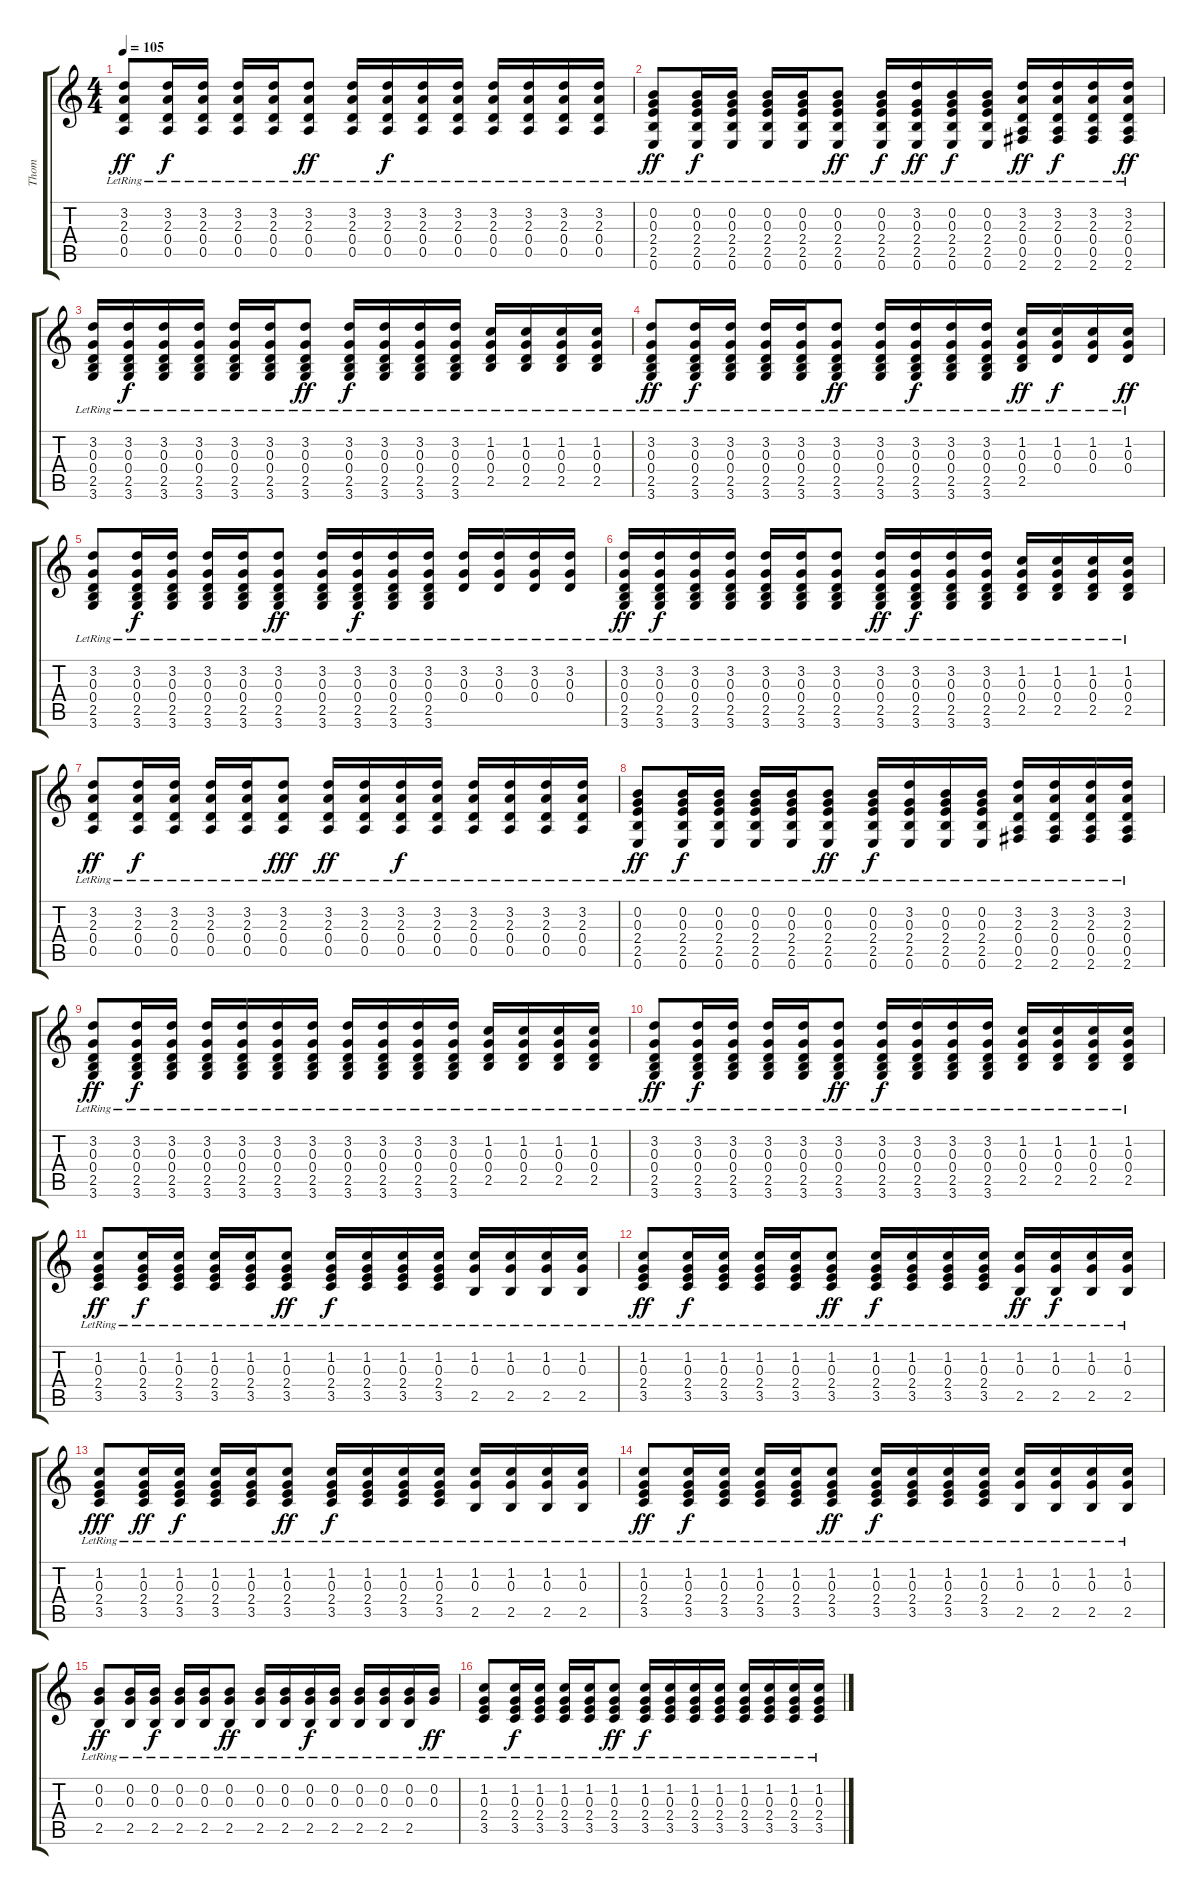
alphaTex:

\track ("Thom" "Thom") {instrument acousticguitarnylon}
\staff {score tabs}
\tuning (E4 B3 G3 D3 A2 E2) {hide}
\ts (4 4)
\tempo 105
\clef g2
\ks c
(3.2{lr} 2.3{lr} 0.4{lr} 0.5{lr}).8{dy ff} (3.2{lr} 2.3{lr} 0.4{lr} 0.5{lr}).16{dy f} (3.2{lr} 2.3{lr} 0.4{lr} 0.5{lr}).16 (3.2{lr} 2.3{lr} 0.4{lr} 0.5{lr}).16 (3.2{lr} 2.3{lr} 0.4{lr} 0.5{lr}).16 (3.2{lr} 2.3{lr} 0.4{lr} 0.5{lr}).8{dy ff} (3.2{lr} 2.3{lr} 0.4{lr} 0.5{lr}).16 (3.2{lr} 2.3{lr} 0.4{lr} 0.5{lr}).16{dy f} (3.2{lr} 2.3{lr} 0.4{lr} 0.5{lr}).16 (3.2{lr} 2.3{lr} 0.4{lr} 0.5{lr}).16 (3.2{lr} 2.3{lr} 0.4{lr} 0.5{lr}).16 (3.2{lr} 2.3{lr} 0.4{lr} 0.5{lr}).16 (3.2{lr} 2.3{lr} 0.4{lr} 0.5{lr}).16 (3.2{lr} 2.3{lr} 0.4{lr} 0.5{lr}).16 |
(0.2{lr} 0.3{lr} 2.4{lr} 2.5{lr} 0.6{lr}).8{dy ff} (0.2{lr} 0.3{lr} 2.4{lr} 2.5{lr} 0.6{lr}).16{dy f} (0.2{lr} 0.3{lr} 2.4{lr} 2.5{lr} 0.6{lr}).16 (0.2{lr} 0.3{lr} 2.4{lr} 2.5{lr} 0.6{lr}).16 (0.2{lr} 0.3{lr} 2.4{lr} 2.5{lr} 0.6{lr}).16 (0.2{lr} 0.3{lr} 2.4{lr} 2.5{lr} 0.6{lr}).8{dy ff} (0.2{lr} 0.3{lr} 2.4{lr} 2.5{lr} 0.6{lr}).16{dy f} (3.2{lr} 0.3{lr} 2.4{lr} 2.5{lr} 0.6{lr}).16{dy ff} (0.2{lr} 0.3{lr} 2.4{lr} 2.5{lr} 0.6{lr}).16{dy f} (0.2{lr} 0.3{lr} 2.4{lr} 2.5{lr} 0.6{lr}).16 (3.2{lr} 2.3{lr} 0.4{lr} 0.5{lr} 2.6{lr}).16{dy ff} (3.2{lr} 2.3{lr} 0.4{lr} 0.5{lr} 2.6{lr}).16{dy f} (3.2{lr} 2.3{lr} 0.4{lr} 0.5{lr} 2.6{lr}).16 (3.2{lr} 2.3{lr} 0.4{lr} 0.5{lr} 2.6{lr}).16{dy ff} |
(3.2{lr} 0.3{lr} 0.4{lr} 2.5{lr} 3.6{lr}).16 (3.2{lr} 0.3{lr} 0.4{lr} 2.5{lr} 3.6{lr}).16{dy f} (3.2{lr} 0.3{lr} 0.4{lr} 2.5{lr} 3.6{lr}).16 (3.2{lr} 0.3{lr} 0.4{lr} 2.5{lr} 3.6{lr}).16 (3.2{lr} 0.3{lr} 0.4{lr} 2.5{lr} 3.6{lr}).16 (3.2{lr} 0.3{lr} 0.4{lr} 2.5{lr} 3.6{lr}).16 (3.2{lr} 0.3{lr} 0.4{lr} 2.5{lr} 3.6{lr}).8{dy ff} (3.2{lr} 0.3{lr} 0.4{lr} 2.5{lr} 3.6{lr}).16{dy f} (3.2{lr} 0.3{lr} 0.4{lr} 2.5{lr} 3.6{lr}).16 (3.2{lr} 0.3{lr} 0.4{lr} 2.5{lr} 3.6{lr}).16 (3.2{lr} 0.3{lr} 0.4{lr} 2.5{lr} 3.6{lr}).16 (1.2{lr} 0.3{lr} 0.4{lr} 2.5{lr}).16 (1.2{lr} 0.3{lr} 0.4{lr} 2.5{lr}).16 (1.2{lr} 0.3{lr} 0.4{lr} 2.5{lr}).16 (1.2{lr} 0.3{lr} 0.4{lr} 2.5{lr}).16 |
(3.2{lr} 0.3{lr} 0.4{lr} 2.5{lr} 3.6{lr}).8{dy ff} (3.2{lr} 0.3{lr} 0.4{lr} 2.5{lr} 3.6{lr}).16{dy f} (3.2{lr} 0.3{lr} 0.4{lr} 2.5{lr} 3.6{lr}).16 (3.2{lr} 0.3{lr} 0.4{lr} 2.5{lr} 3.6{lr}).16 (3.2{lr} 0.3{lr} 0.4{lr} 2.5{lr} 3.6{lr}).16 (3.2{lr} 0.3{lr} 0.4{lr} 2.5{lr} 3.6{lr}).8{dy ff} (3.2{lr} 0.3{lr} 0.4{lr} 2.5{lr} 3.6{lr}).16 (3.2{lr} 0.3{lr} 0.4{lr} 2.5{lr} 3.6{lr}).16{dy f} (3.2{lr} 0.3{lr} 0.4{lr} 2.5{lr} 3.6{lr}).16 (3.2{lr} 0.3{lr} 0.4{lr} 2.5{lr} 3.6{lr}).16 (1.2{lr} 0.3{lr} 0.4{lr} 2.5{lr}).16{dy ff} (1.2{lr} 0.3{lr} 0.4{lr}).16{dy f} (1.2{lr} 0.3{lr} 0.4{lr}).16 (1.2{lr} 0.3{lr} 0.4{lr}).16{dy ff} |
(3.2{lr} 0.3{lr} 0.4{lr} 2.5{lr} 3.6{lr}).8 (3.2{lr} 0.3{lr} 0.4{lr} 2.5{lr} 3.6{lr}).16{dy f} (3.2{lr} 0.3{lr} 0.4{lr} 2.5{lr} 3.6{lr}).16 (3.2{lr} 0.3{lr} 0.4{lr} 2.5{lr} 3.6{lr}).16 (3.2{lr} 0.3{lr} 0.4{lr} 2.5{lr} 3.6{lr}).16 (3.2{lr} 0.3{lr} 0.4{lr} 2.5{lr} 3.6{lr}).8{dy ff} (3.2{lr} 0.3{lr} 0.4{lr} 2.5{lr} 3.6{lr}).16 (3.2{lr} 0.3{lr} 0.4{lr} 2.5{lr} 3.6{lr}).16{dy f} (3.2{lr} 0.3{lr} 0.4{lr} 2.5{lr} 3.6{lr}).16 (3.2{lr} 0.3{lr} 0.4{lr} 2.5{lr} 3.6{lr}).16 (3.2{lr} 0.3{lr} 0.4{lr}).16 (3.2{lr} 0.3{lr} 0.4{lr}).16 (3.2{lr} 0.3{lr} 0.4{lr}).16 (3.2{lr} 0.3{lr} 0.4{lr}).16 |
(3.2{lr} 0.3{lr} 0.4{lr} 2.5{lr} 3.6{lr}).16{dy ff} (3.2{lr} 0.3{lr} 0.4{lr} 2.5{lr} 3.6{lr}).16{dy f} (3.2{lr} 0.3{lr} 0.4{lr} 2.5{lr} 3.6{lr}).16 (3.2{lr} 0.3{lr} 0.4{lr} 2.5{lr} 3.6{lr}).16 (3.2{lr} 0.3{lr} 0.4{lr} 2.5{lr} 3.6{lr}).16 (3.2{lr} 0.3{lr} 0.4{lr} 2.5{lr} 3.6{lr}).16 (3.2{lr} 0.3{lr} 0.4{lr} 2.5{lr} 3.6{lr}).8 (3.2{lr} 0.3{lr} 0.4{lr} 2.5{lr} 3.6{lr}).16{dy ff} (3.2{lr} 0.3{lr} 0.4{lr} 2.5{lr} 3.6{lr}).16{dy f} (3.2{lr} 0.3{lr} 0.4{lr} 2.5{lr} 3.6{lr}).16 (3.2{lr} 0.3{lr} 0.4{lr} 2.5{lr} 3.6{lr}).16 (1.2{lr} 0.3{lr} 0.4{lr} 2.5{lr}).16 (1.2{lr} 0.3{lr} 0.4{lr} 2.5{lr}).16 (1.2{lr} 0.3{lr} 0.4{lr} 2.5{lr}).16 (1.2{lr} 0.3{lr} 0.4{lr} 2.5{lr}).16 |
(3.2{lr} 2.3{lr} 0.4{lr} 0.5{lr}).8{dy ff} (3.2{lr} 2.3{lr} 0.4{lr} 0.5{lr}).16{dy f} (3.2{lr} 2.3{lr} 0.4{lr} 0.5{lr}).16 (3.2{lr} 2.3{lr} 0.4{lr} 0.5{lr}).16 (3.2{lr} 2.3{lr} 0.4{lr} 0.5{lr}).16 (3.2{lr} 2.3{lr} 0.4{lr} 0.5{lr}).8{dy fff} (3.2{lr} 2.3{lr} 0.4{lr} 0.5{lr}).16{dy ff} (3.2{lr} 2.3{lr} 0.4{lr} 0.5{lr}).16 (3.2{lr} 2.3{lr} 0.4{lr} 0.5{lr}).16{dy f} (3.2{lr} 2.3{lr} 0.4{lr} 0.5{lr}).16 (3.2{lr} 2.3{lr} 0.4{lr} 0.5{lr}).16 (3.2{lr} 2.3{lr} 0.4{lr} 0.5{lr}).16 (3.2{lr} 2.3{lr} 0.4{lr} 0.5{lr}).16 (3.2{lr} 2.3{lr} 0.4{lr} 0.5{lr}).16 |
(0.2{lr} 0.3{lr} 2.4{lr} 2.5{lr} 0.6{lr}).8{dy ff} (0.2{lr} 0.3{lr} 2.4{lr} 2.5{lr} 0.6{lr}).16{dy f} (0.2{lr} 0.3{lr} 2.4{lr} 2.5{lr} 0.6{lr}).16 (0.2{lr} 0.3{lr} 2.4{lr} 2.5{lr} 0.6{lr}).16 (0.2{lr} 0.3{lr} 2.4{lr} 2.5{lr} 0.6{lr}).16 (0.2{lr} 0.3{lr} 2.4{lr} 2.5{lr} 0.6{lr}).8{dy ff} (0.2{lr} 0.3{lr} 2.4{lr} 2.5{lr} 0.6{lr}).16{dy f} (3.2{lr} 0.3{lr} 2.4{lr} 2.5{lr} 0.6{lr}).16 (0.2{lr} 0.3{lr} 2.4{lr} 2.5{lr} 0.6{lr}).16 (0.2{lr} 0.3{lr} 2.4{lr} 2.5{lr} 0.6{lr}).16 (3.2{lr} 2.3{lr} 0.4{lr} 0.5{lr} 2.6{lr}).16 (3.2{lr} 2.3{lr} 0.4{lr} 0.5{lr} 2.6{lr}).16 (3.2{lr} 2.3{lr} 0.4{lr} 0.5{lr} 2.6{lr}).16 (3.2{lr} 2.3{lr} 0.4{lr} 0.5{lr} 2.6{lr}).16 |
(3.2{lr} 0.3{lr} 0.4{lr} 2.5{lr} 3.6{lr}).8{dy ff} (3.2{lr} 0.3{lr} 0.4{lr} 2.5{lr} 3.6{lr}).16{dy f} (3.2{lr} 0.3{lr} 0.4{lr} 2.5{lr} 3.6{lr}).16 (3.2{lr} 0.3{lr} 0.4{lr} 2.5{lr} 3.6{lr}).16 (3.2{lr} 0.3{lr} 0.4{lr} 2.5{lr} 3.6{lr}).16 (3.2{lr} 0.3{lr} 0.4{lr} 2.5{lr} 3.6{lr}).16 (3.2{lr} 0.3{lr} 0.4{lr} 2.5{lr} 3.6{lr}).16 (3.2{lr} 0.3{lr} 0.4{lr} 2.5{lr} 3.6{lr}).16 (3.2{lr} 0.3{lr} 0.4{lr} 2.5{lr} 3.6{lr}).16 (3.2{lr} 0.3{lr} 0.4{lr} 2.5{lr} 3.6{lr}).16 (3.2{lr} 0.3{lr} 0.4{lr} 2.5{lr} 3.6{lr}).16 (1.2{lr} 0.3{lr} 0.4{lr} 2.5{lr}).16 (1.2{lr} 0.3{lr} 0.4{lr} 2.5{lr}).16 (1.2{lr} 0.3{lr} 0.4{lr} 2.5{lr}).16 (1.2{lr} 0.3{lr} 0.4{lr} 2.5{lr}).16 |
(3.2{lr} 0.3{lr} 0.4{lr} 2.5{lr} 3.6{lr}).8{dy ff} (3.2{lr} 0.3{lr} 0.4{lr} 2.5{lr} 3.6{lr}).16{dy f} (3.2{lr} 0.3{lr} 0.4{lr} 2.5{lr} 3.6{lr}).16 (3.2{lr} 0.3{lr} 0.4{lr} 2.5{lr} 3.6{lr}).16 (3.2{lr} 0.3{lr} 0.4{lr} 2.5{lr} 3.6{lr}).16 (3.2{lr} 0.3{lr} 0.4{lr} 2.5{lr} 3.6{lr}).8{dy ff} (3.2{lr} 0.3{lr} 0.4{lr} 2.5{lr} 3.6{lr}).16{dy f} (3.2{lr} 0.3{lr} 0.4{lr} 2.5{lr} 3.6{lr}).16 (3.2{lr} 0.3{lr} 0.4{lr} 2.5{lr} 3.6{lr}).16 (3.2{lr} 0.3{lr} 0.4{lr} 2.5{lr} 3.6{lr}).16 (1.2{lr} 0.3{lr} 0.4{lr} 2.5{lr}).16 (1.2{lr} 0.3{lr} 0.4{lr} 2.5{lr}).16 (1.2{lr} 0.3{lr} 0.4{lr} 2.5{lr}).16 (1.2{lr} 0.3{lr} 0.4{lr} 2.5{lr}).16 |
(1.2{lr} 0.3{lr} 2.4{lr} 3.5{lr}).8{dy ff} (1.2{lr} 0.3{lr} 2.4{lr} 3.5{lr}).16{dy f} (1.2{lr} 0.3{lr} 2.4{lr} 3.5{lr}).16 (1.2{lr} 0.3{lr} 2.4{lr} 3.5{lr}).16 (1.2{lr} 0.3{lr} 2.4{lr} 3.5{lr}).16 (1.2{lr} 0.3{lr} 2.4{lr} 3.5{lr}).8{dy ff} (1.2{lr} 0.3{lr} 2.4{lr} 3.5{lr}).16{dy f} (1.2{lr} 0.3{lr} 2.4{lr} 3.5{lr}).16 (1.2{lr} 0.3{lr} 2.4{lr} 3.5{lr}).16 (1.2{lr} 0.3{lr} 2.4{lr} 3.5{lr}).16 (1.2{lr} 0.3{lr} 2.5{lr}).16 (1.2{lr} 0.3{lr} 2.5{lr}).16 (1.2{lr} 0.3{lr} 2.5{lr}).16 (1.2{lr} 0.3{lr} 2.5{lr}).16 |
(1.2{lr} 0.3{lr} 2.4{lr} 3.5{lr}).8{dy ff} (1.2{lr} 0.3{lr} 2.4{lr} 3.5{lr}).16{dy f} (1.2{lr} 0.3{lr} 2.4{lr} 3.5{lr}).16 (1.2{lr} 0.3{lr} 2.4{lr} 3.5{lr}).16 (1.2{lr} 0.3{lr} 2.4{lr} 3.5{lr}).16 (1.2{lr} 0.3{lr} 2.4{lr} 3.5{lr}).8{dy ff} (1.2{lr} 0.3{lr} 2.4{lr} 3.5{lr}).16{dy f} (1.2{lr} 0.3{lr} 2.4{lr} 3.5{lr}).16 (1.2{lr} 0.3{lr} 2.4{lr} 3.5{lr}).16 (1.2{lr} 0.3{lr} 2.4{lr} 3.5{lr}).16 (1.2{lr} 0.3{lr} 2.5{lr}).16{dy ff} (1.2{lr} 0.3{lr} 2.5{lr}).16{dy f} (1.2{lr} 0.3{lr} 2.5{lr}).16 (1.2{lr} 0.3{lr} 2.5{lr}).16 |
(1.2{lr} 0.3{lr} 2.4{lr} 3.5{lr}).8{dy fff} (1.2{lr} 0.3{lr} 2.4{lr} 3.5{lr}).16{dy ff} (1.2{lr} 0.3{lr} 2.4{lr} 3.5{lr}).16{dy f} (1.2{lr} 0.3{lr} 2.4{lr} 3.5{lr}).16 (1.2{lr} 0.3{lr} 2.4{lr} 3.5{lr}).16 (1.2{lr} 0.3{lr} 2.4{lr} 3.5{lr}).8{dy ff} (1.2{lr} 0.3{lr} 2.4{lr} 3.5{lr}).16{dy f} (1.2{lr} 0.3{lr} 2.4{lr} 3.5{lr}).16 (1.2{lr} 0.3{lr} 2.4{lr} 3.5{lr}).16 (1.2{lr} 0.3{lr} 2.4{lr} 3.5{lr}).16 (1.2{lr} 0.3{lr} 2.5{lr}).16 (1.2{lr} 0.3{lr} 2.5{lr}).16 (1.2{lr} 0.3{lr} 2.5{lr}).16 (1.2{lr} 0.3{lr} 2.5{lr}).16 |
(1.2{lr} 0.3{lr} 2.4{lr} 3.5{lr}).8{dy ff} (1.2{lr} 0.3{lr} 2.4{lr} 3.5{lr}).16{dy f} (1.2{lr} 0.3{lr} 2.4{lr} 3.5{lr}).16 (1.2{lr} 0.3{lr} 2.4{lr} 3.5{lr}).16 (1.2{lr} 0.3{lr} 2.4{lr} 3.5{lr}).16 (1.2{lr} 0.3{lr} 2.4{lr} 3.5{lr}).8{dy ff} (1.2{lr} 0.3{lr} 2.4{lr} 3.5{lr}).16{dy f} (1.2{lr} 0.3{lr} 2.4{lr} 3.5{lr}).16 (1.2{lr} 0.3{lr} 2.4{lr} 3.5{lr}).16 (1.2{lr} 0.3{lr} 2.4{lr} 3.5{lr}).16 (1.2{lr} 0.3{lr} 2.5{lr}).16 (1.2{lr} 0.3{lr} 2.5{lr}).16 (1.2{lr} 0.3{lr} 2.5{lr}).16 (1.2{lr} 0.3{lr} 2.5{lr}).16 |
(0.2{lr} 0.3{lr} 2.5{lr}).8{dy ff} (0.2{lr} 0.3{lr} 2.5{lr}).16 (0.2{lr} 0.3{lr} 2.5{lr}).16{dy f} (0.2{lr} 0.3{lr} 2.5{lr}).16 (0.2{lr} 0.3{lr} 2.5{lr}).16 (0.2{lr} 0.3{lr} 2.5{lr}).8{dy ff} (0.2{lr} 0.3{lr} 2.5{lr}).16 (0.2{lr} 0.3{lr} 2.5{lr}).16 (0.2{lr} 0.3{lr} 2.5{lr}).16{dy f} (0.2{lr} 0.3{lr} 2.5{lr}).16 (0.2{lr} 0.3{lr} 2.5{lr}).16 (0.2{lr} 0.3{lr} 2.5{lr}).16 (0.2{lr} 0.3{lr} 2.5{lr}).16 (0.2{lr} 0.3{lr}).16{dy ff} |
(1.2{lr} 0.3{lr} 2.4{lr} 3.5{lr}).8 (1.2{lr} 0.3{lr} 2.4{lr} 3.5{lr}).16{dy f} (1.2{lr} 0.3{lr} 2.4{lr} 3.5{lr}).16 (1.2{lr} 0.3{lr} 2.4{lr} 3.5{lr}).16 (1.2{lr} 0.3{lr} 2.4{lr} 3.5{lr}).16 (1.2{lr} 0.3{lr} 2.4{lr} 3.5{lr}).8{dy ff} (1.2{lr} 0.3{lr} 2.4{lr} 3.5{lr}).16{dy f} (1.2{lr} 0.3{lr} 2.4{lr} 3.5{lr}).16 (1.2{lr} 0.3{lr} 2.4{lr} 3.5{lr}).16 (1.2{lr} 0.3{lr} 2.4{lr} 3.5{lr}).16 (1.2{lr} 0.3{lr} 2.4{lr} 3.5{lr}).16 (1.2{lr} 0.3{lr} 2.4{lr} 3.5{lr}).16 (1.2{lr} 0.3{lr} 2.4{lr} 3.5{lr}).16 (1.2{lr} 0.3{lr} 2.4{lr} 3.5{lr}).16
